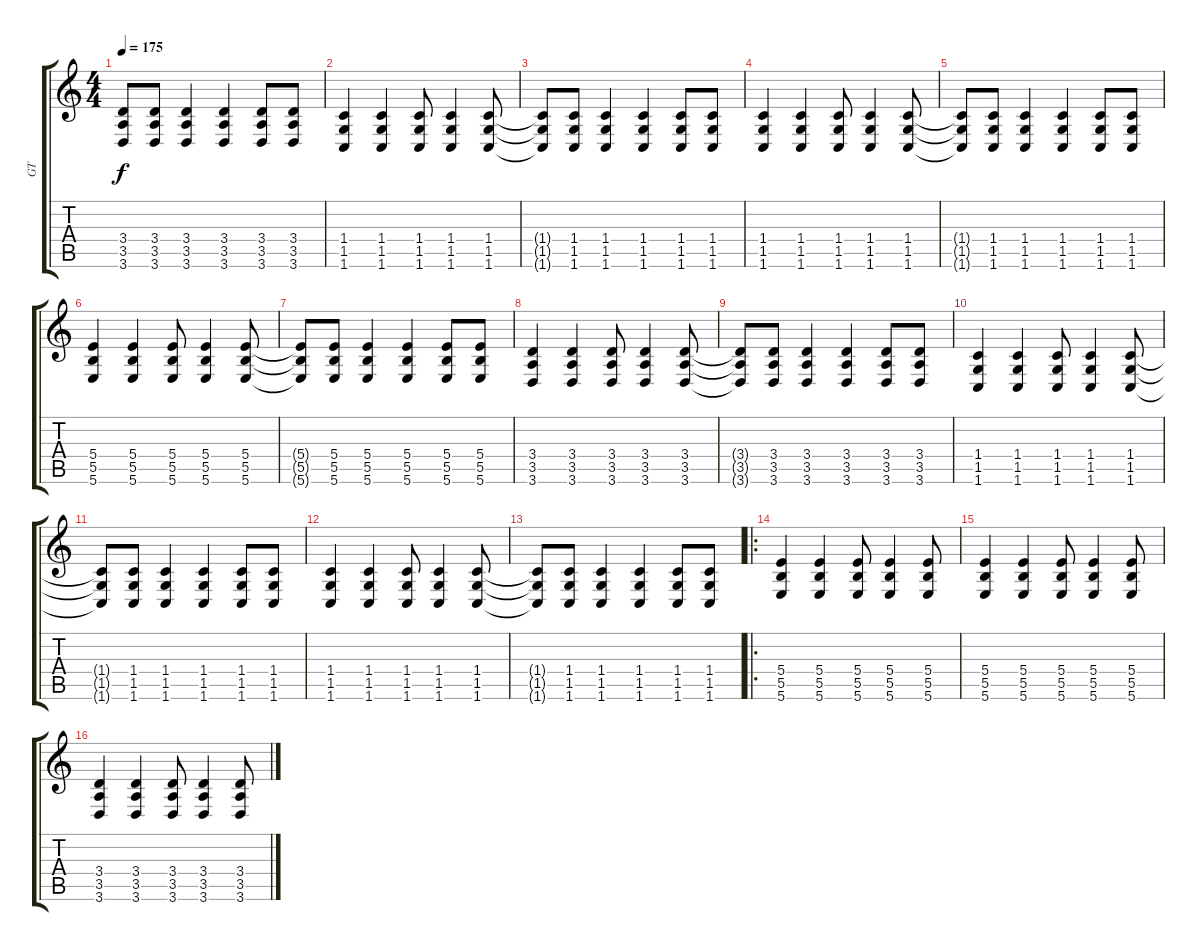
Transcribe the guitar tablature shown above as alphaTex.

\track ("GT" "GT") {instrument distortionguitar}
\staff {score tabs}
\tuning (Db4 Ab3 E3 B2 Gb2 B1) {hide}
\ts (4 4)
\tempo 175
\clef g2
\ks c
(3.4{t} 3.5{t} 3.6{t}).8{dy f} (3.4 3.5 3.6).8 (3.4 3.5 3.6).4 (3.4 3.5 3.6).4 (3.4 3.5 3.6).8 (3.4 3.5 3.6).8 |
(1.4 1.5 1.6).4 (1.4 1.5 1.6).4 (1.4 1.5 1.6).8 (1.4 1.5 1.6).4 (1.4 1.5 1.6).8 |
(1.4{t} 1.5{t} 1.6{t}).8 (1.4 1.5 1.6).8 (1.4 1.5 1.6).4 (1.4 1.5 1.6).4 (1.4 1.5 1.6).8 (1.4 1.5 1.6).8 |
(1.4 1.5 1.6).4 (1.4 1.5 1.6).4 (1.4 1.5 1.6).8 (1.4 1.5 1.6).4 (1.4 1.5 1.6).8 |
(1.4{t} 1.5{t} 1.6{t}).8 (1.4 1.5 1.6).8 (1.4 1.5 1.6).4 (1.4 1.5 1.6).4 (1.4 1.5 1.6).8 (1.4 1.5 1.6).8 |
(5.4 5.5 5.6).4{instrument distortionguitar} (5.4 5.5 5.6).4 (5.4 5.5 5.6).8 (5.4 5.5 5.6).4 (5.4 5.5 5.6).8 |
(5.4{t} 5.5{t} 5.6{t}).8 (5.4 5.5 5.6).8 (5.4 5.5 5.6).4 (5.4 5.5 5.6).4 (5.4 5.5 5.6).8 (5.4 5.5 5.6).8 |
(3.4 3.5 3.6).4 (3.4 3.5 3.6).4 (3.4 3.5 3.6).8 (3.4 3.5 3.6).4 (3.4 3.5 3.6).8 |
(3.4{t} 3.5{t} 3.6{t}).8 (3.4 3.5 3.6).8 (3.4 3.5 3.6).4 (3.4 3.5 3.6).4 (3.4 3.5 3.6).8 (3.4 3.5 3.6).8 |
(1.4 1.5 1.6).4 (1.4 1.5 1.6).4 (1.4 1.5 1.6).8 (1.4 1.5 1.6).4 (1.4 1.5 1.6).8 |
(1.4{t} 1.5{t} 1.6{t}).8 (1.4 1.5 1.6).8 (1.4 1.5 1.6).4 (1.4 1.5 1.6).4 (1.4 1.5 1.6).8 (1.4 1.5 1.6).8 |
(1.4 1.5 1.6).4 (1.4 1.5 1.6).4 (1.4 1.5 1.6).8 (1.4 1.5 1.6).4 (1.4 1.5 1.6).8 |
(1.4{t} 1.5{t} 1.6{t}).8 (1.4 1.5 1.6).8 (1.4 1.5 1.6).4 (1.4 1.5 1.6).4 (1.4 1.5 1.6).8 (1.4 1.5 1.6).8 |
\ro
(5.4 5.5 5.6).4 (5.4 5.5 5.6).4 (5.4 5.5 5.6).8 (5.4 5.5 5.6).4 (5.4 5.5 5.6).8 |
(5.4 5.5 5.6).4 (5.4 5.5 5.6).4 (5.4 5.5 5.6).8 (5.4 5.5 5.6).4 (5.4 5.5 5.6).8 |
(3.4 3.5 3.6).4 (3.4 3.5 3.6).4 (3.4 3.5 3.6).8 (3.4 3.5 3.6).4 (3.4 3.5 3.6).8
